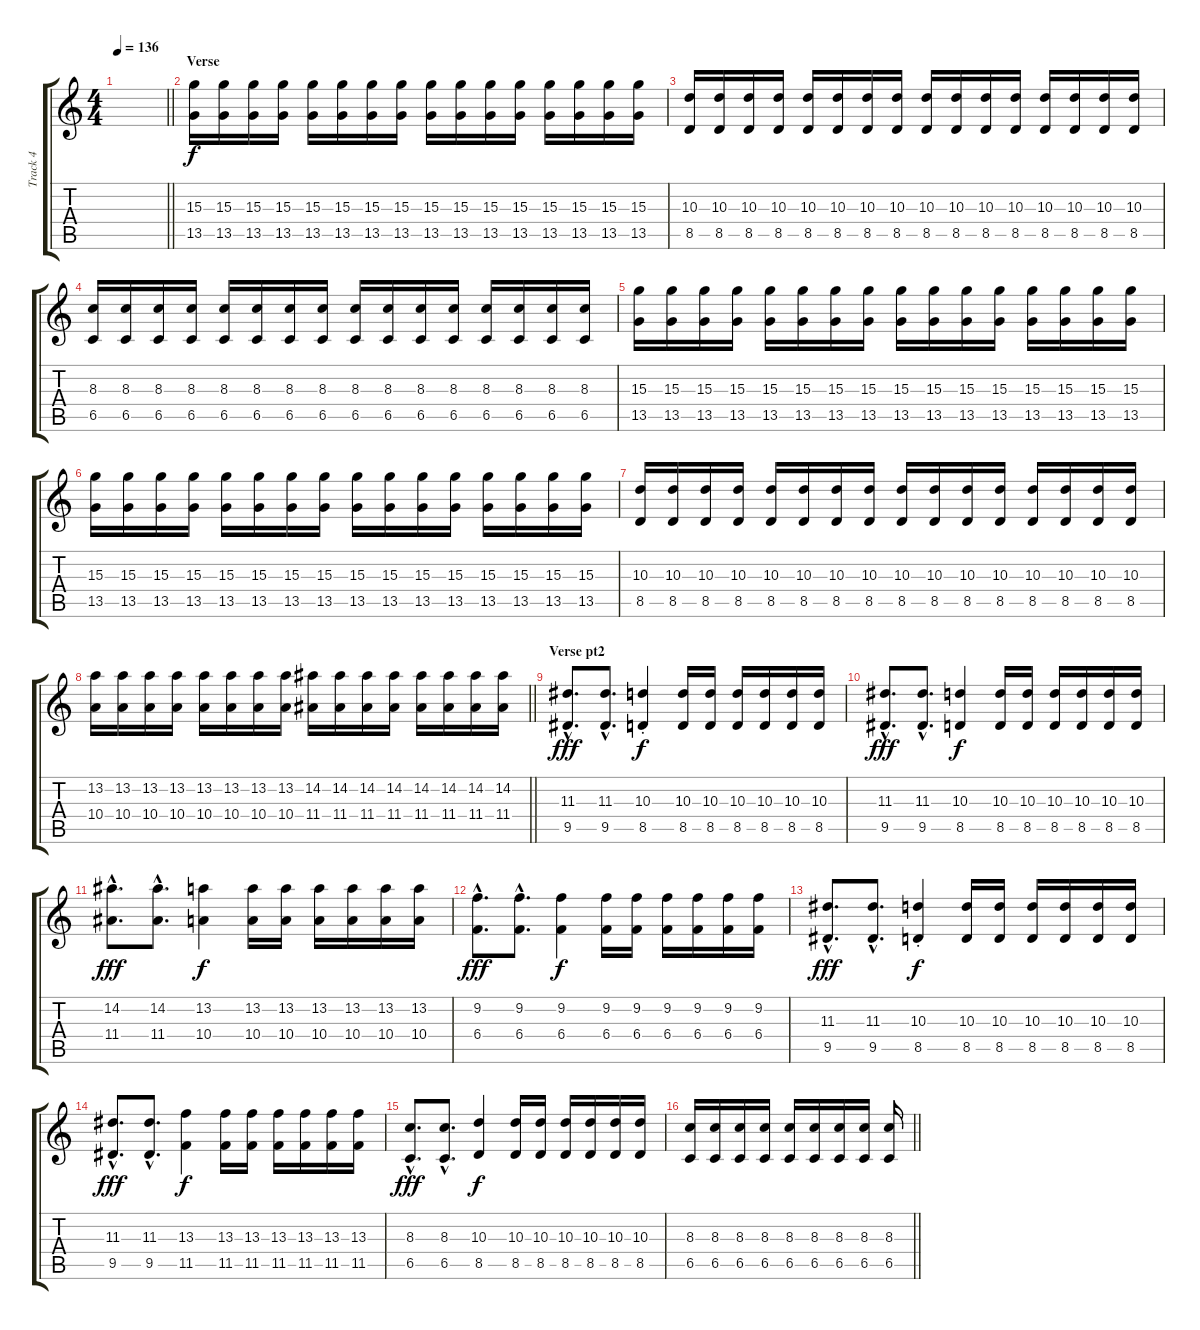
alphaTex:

\track ("Track 4" "Track 4") {instrument distortionguitar}
\staff {score tabs}
\tuning (Db4 Ab3 E3 B2 Gb2 B1) {hide}
\ts (4 4)
\tempo 136
\clef g2
\barLineRight lightlight
\ks c
|
\section ("" "Verse")
(15.3 13.5).16 (15.3 13.5).16 (15.3 13.5).16 (15.3 13.5).16 (15.3 13.5).16 (15.3 13.5).16 (15.3 13.5).16 (15.3 13.5).16 (15.3 13.5).16 (15.3 13.5).16 (15.3 13.5).16 (15.3 13.5).16 (15.3 13.5).16 (15.3 13.5).16 (15.3 13.5).16 (15.3 13.5).16 |
(10.3 8.5).16 (10.3 8.5).16 (10.3 8.5).16 (10.3 8.5).16 (10.3 8.5).16 (10.3 8.5).16 (10.3 8.5).16 (10.3 8.5).16 (10.3 8.5).16 (10.3 8.5).16 (10.3 8.5).16 (10.3 8.5).16 (10.3 8.5).16 (10.3 8.5).16 (10.3 8.5).16 (10.3 8.5).16 |
(8.3 6.5).16 (8.3 6.5).16 (8.3 6.5).16 (8.3 6.5).16 (8.3 6.5).16 (8.3 6.5).16 (8.3 6.5).16 (8.3 6.5).16 (8.3 6.5).16 (8.3 6.5).16 (8.3 6.5).16 (8.3 6.5).16 (8.3 6.5).16 (8.3 6.5).16 (8.3 6.5).16 (8.3 6.5).16 |
(15.3 13.5).16 (15.3 13.5).16 (15.3 13.5).16 (15.3 13.5).16 (15.3 13.5).16 (15.3 13.5).16 (15.3 13.5).16 (15.3 13.5).16 (15.3 13.5).16 (15.3 13.5).16 (15.3 13.5).16 (15.3 13.5).16 (15.3 13.5).16 (15.3 13.5).16 (15.3 13.5).16 (15.3 13.5).16 |
(15.3 13.5).16 (15.3 13.5).16 (15.3 13.5).16 (15.3 13.5).16 (15.3 13.5).16 (15.3 13.5).16 (15.3 13.5).16 (15.3 13.5).16 (15.3 13.5).16 (15.3 13.5).16 (15.3 13.5).16 (15.3 13.5).16 (15.3 13.5).16 (15.3 13.5).16 (15.3 13.5).16 (15.3 13.5).16 |
(10.3 8.5).16 (10.3 8.5).16 (10.3 8.5).16 (10.3 8.5).16 (10.3 8.5).16 (10.3 8.5).16 (10.3 8.5).16 (10.3 8.5).16 (10.3 8.5).16 (10.3 8.5).16 (10.3 8.5).16 (10.3 8.5).16 (10.3 8.5).16 (10.3 8.5).16 (10.3 8.5).16 (10.3 8.5).16 |
\barLineRight lightlight
(13.2 10.4).16 (13.2 10.4).16 (13.2 10.4).16 (13.2 10.4).16 (13.2 10.4).16 (13.2 10.4).16 (13.2 10.4).16 (13.2 10.4).16 (14.2 11.4).16 (14.2 11.4).16 (14.2 11.4).16 (14.2 11.4).16 (14.2 11.4).16 (14.2 11.4).16 (14.2 11.4).16 (14.2 11.4).16 |
\section ("" "Verse pt2")
(11.3{hac} 9.5{hac}).8{d dy fff} (11.3{hac} 9.5{hac}).8{d} (10.3 8.5{st}).4{dy f} (10.3 8.5).16 (10.3 8.5).16 (10.3 8.5).16 (10.3 8.5).16 (10.3 8.5).16 (10.3 8.5).16 |
(11.3{hac} 9.5{hac}).8{d dy fff} (11.3{hac} 9.5{hac}).8{d} (10.3 8.5).4{dy f} (10.3 8.5).16 (10.3 8.5).16 (10.3 8.5).16 (10.3 8.5).16 (10.3 8.5).16 (10.3 8.5).16 |
(14.2{hac} 11.4{hac}).8{d dy fff} (14.2{hac} 11.4{hac}).8{d} (13.2 10.4).4{dy f} (13.2 10.4).16 (13.2 10.4).16 (13.2 10.4).16 (13.2 10.4).16 (13.2 10.4).16 (13.2 10.4).16 |
(9.2{hac} 6.4{hac}).8{d dy fff} (9.2{hac} 6.4{hac}).8{d} (9.2 6.4).4{dy f} (9.2 6.4).16 (9.2 6.4).16 (9.2 6.4).16 (9.2 6.4).16 (9.2 6.4).16 (9.2 6.4).16 |
(11.3{hac} 9.5{hac}).8{d dy fff} (11.3{hac} 9.5{hac}).8{d} (10.3 8.5{st}).4{dy f} (10.3 8.5).16 (10.3 8.5).16 (10.3 8.5).16 (10.3 8.5).16 (10.3 8.5).16 (10.3 8.5).16 |
(11.3{hac} 9.5{hac}).8{d dy fff} (11.3{hac} 9.5{hac}).8{d} (13.3 11.5).4{dy f} (13.3 11.5).16 (13.3 11.5).16 (13.3 11.5).16 (13.3 11.5).16 (13.3 11.5).16 (13.3 11.5).16 |
(8.3{hac} 6.5{hac}).8{d dy fff} (8.3{hac} 6.5{hac}).8{d} (10.3 8.5).4{dy f} (10.3 8.5).16 (10.3 8.5).16 (10.3 8.5).16 (10.3 8.5).16 (10.3 8.5).16 (10.3 8.5).16 |
\barLineRight lightlight
(8.3 6.5).16 (8.3 6.5).16 (8.3 6.5).16 (8.3 6.5).16 (8.3 6.5).16 (8.3 6.5).16 (8.3 6.5).16 (8.3 6.5).16 (8.3 6.5).16
